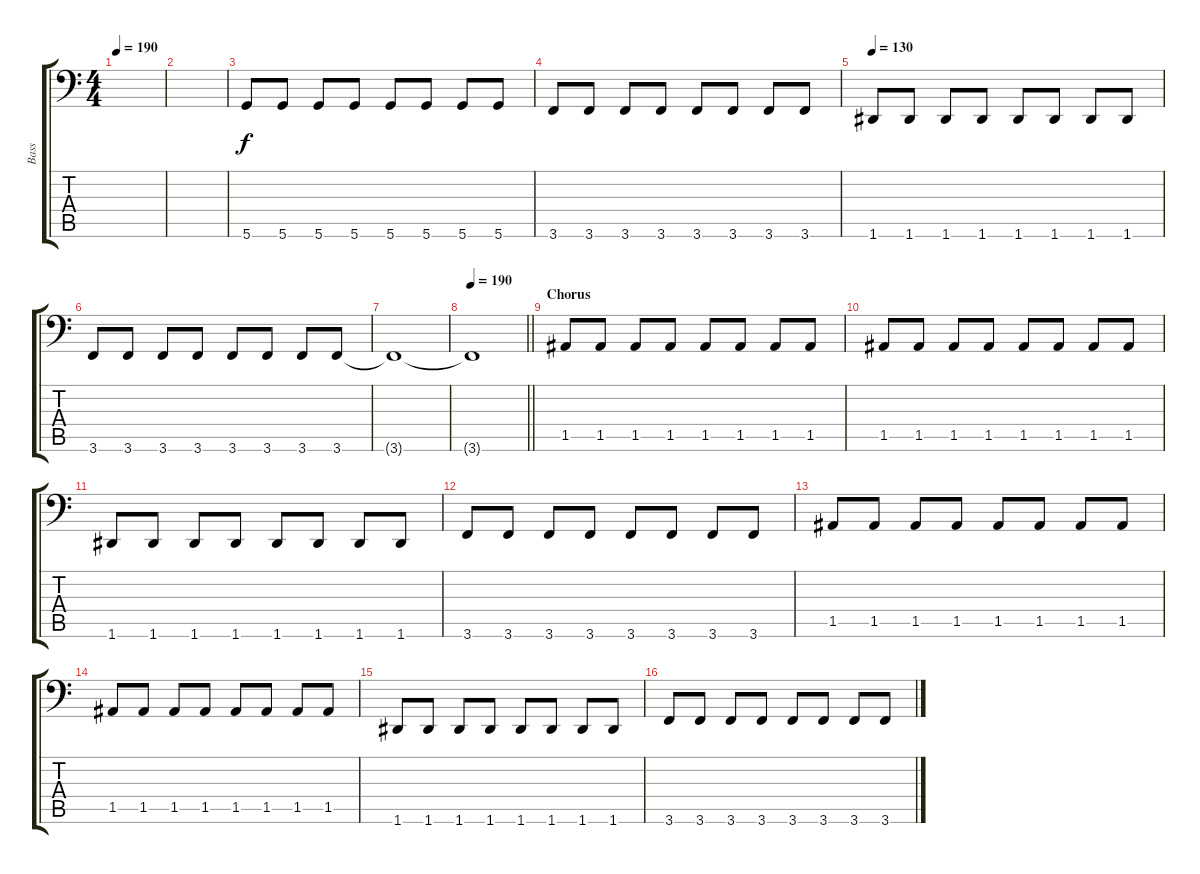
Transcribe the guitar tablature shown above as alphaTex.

\track ("Bass" "Bass") {instrument electricbasspick}
\staff {score tabs}
\tuning (E3 B2 G2 D2 A1 D1) {hide}
\ts (4 4)
\tempo 190
\clef f4
\ks c
|
|
5.6.8 5.6.8 5.6.8 5.6.8 5.6.8 5.6.8 5.6.8 5.6.8 |
3.6.8 3.6.8 3.6.8 3.6.8 3.6.8 3.6.8 3.6.8 3.6.8 |
\tempo 130
1.6.8 1.6.8 1.6.8 1.6.8 1.6.8 1.6.8 1.6.8 1.6.8 |
3.6.8 3.6.8 3.6.8 3.6.8 3.6.8 3.6.8 3.6.8 3.6.8 |
3.6{t}.1 |
\tempo 190
\barLineRight lightlight
3.6{t}.1 |
\section ("" "Chorus")
1.5.8 1.5.8 1.5.8 1.5.8 1.5.8 1.5.8 1.5.8 1.5.8 |
1.5.8 1.5.8 1.5.8 1.5.8 1.5.8 1.5.8 1.5.8 1.5.8 |
1.6.8 1.6.8 1.6.8 1.6.8 1.6.8 1.6.8 1.6.8 1.6.8 |
3.6.8 3.6.8 3.6.8 3.6.8 3.6.8 3.6.8 3.6.8 3.6.8 |
1.5.8 1.5.8 1.5.8 1.5.8 1.5.8 1.5.8 1.5.8 1.5.8 |
1.5.8 1.5.8 1.5.8 1.5.8 1.5.8 1.5.8 1.5.8 1.5.8 |
1.6.8 1.6.8 1.6.8 1.6.8 1.6.8 1.6.8 1.6.8 1.6.8 |
3.6.8 3.6.8 3.6.8 3.6.8 3.6.8 3.6.8 3.6.8 3.6.8
